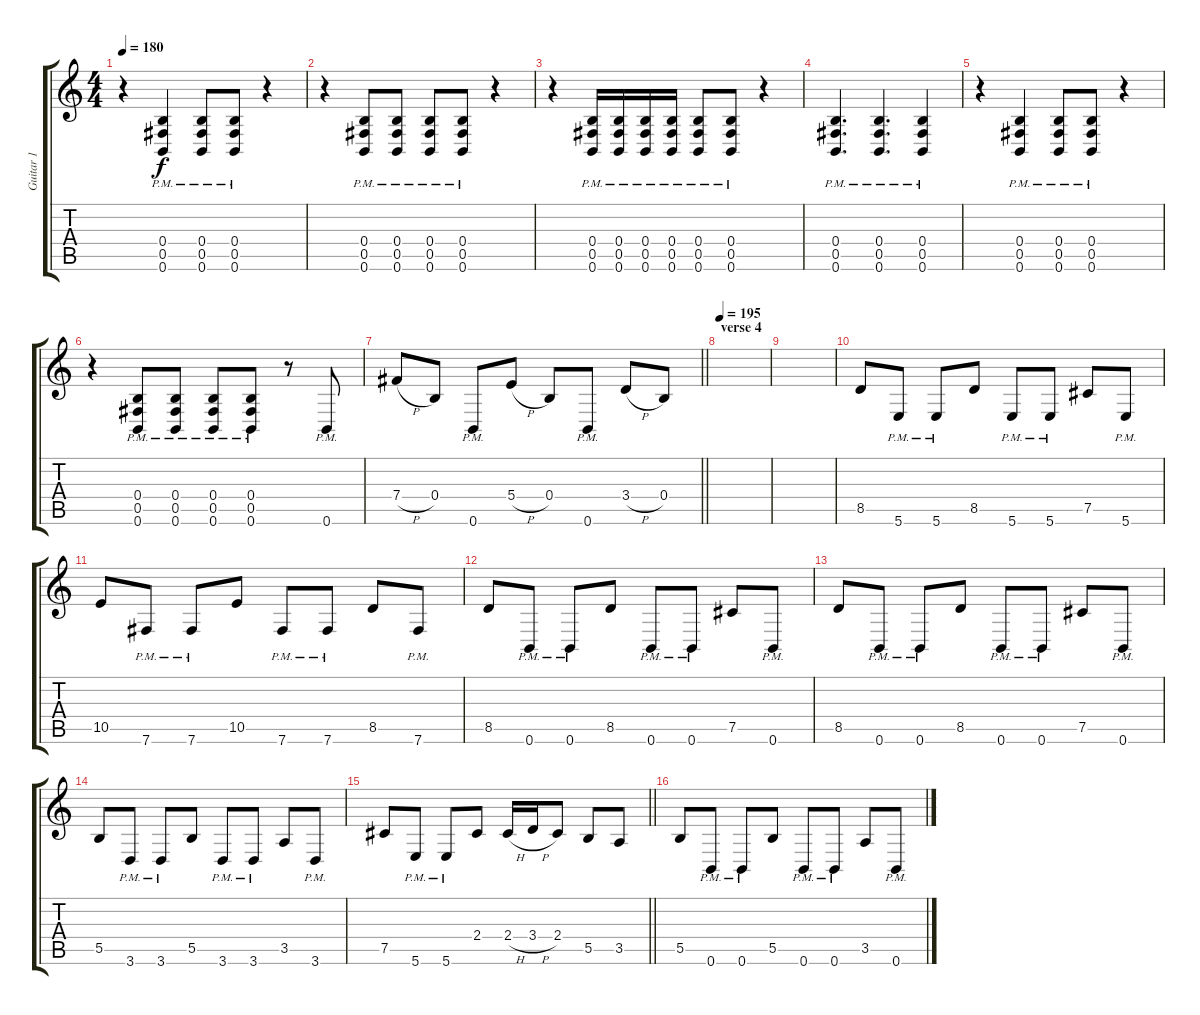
\track ("Guitar 1" "Guitar 1") {instrument distortionguitar}
\staff {score tabs}
\tuning (Db4 Ab3 E3 B2 Gb2 B1) {hide}
\ts (4 4)
\tempo 180
\clef g2
\ks c
r.4{dy f} (0.4{pm} 0.5{pm} 0.6{pm}).4 (0.4{pm} 0.5{pm} 0.6{pm}).8 (0.4{pm} 0.5{pm} 0.6{pm}).8 r.4 |
r.4 (0.4{pm} 0.5{pm} 0.6{pm}).8 (0.4{pm} 0.5{pm} 0.6{pm}).8 (0.4{pm} 0.5{pm} 0.6{pm}).8 (0.4{pm} 0.5{pm} 0.6{pm}).8 r.4 |
r.4 (0.4{pm} 0.5{pm} 0.6{pm}).16 (0.4{pm} 0.5{pm} 0.6{pm}).16 (0.4{pm} 0.5{pm} 0.6{pm}).16 (0.4{pm} 0.5{pm} 0.6{pm}).16 (0.4{pm} 0.5{pm} 0.6{pm}).8 (0.4{pm} 0.5{pm} 0.6{pm}).8 r.4 |
(0.4{pm} 0.5{pm} 0.6{pm}).4{d} (0.4{pm} 0.5{pm} 0.6{pm}).4{d} (0.4{pm} 0.5{pm} 0.6{pm}).4 |
r.4 (0.4{pm} 0.5{pm} 0.6{pm}).4 (0.4{pm} 0.5{pm} 0.6{pm}).8 (0.4{pm} 0.5{pm} 0.6{pm}).8 r.4 |
r.4 (0.4{pm} 0.5{pm} 0.6{pm}).8 (0.4{pm} 0.5{pm} 0.6{pm}).8 (0.4{pm} 0.5{pm} 0.6{pm}).8 (0.4{pm} 0.5{pm} 0.6{pm}).8 r.8 0.6{pm}.8 |
\barLineRight lightlight
7.4{h}.8 0.4.8 0.6{pm}.8 5.4{h}.8 0.4.8 0.6{pm}.8 3.4{h}.8 0.4.8 |
\section ("" "verse 4")
\tempo 195
|
|
8.5.8 5.6{pm}.8 5.6{pm}.8 8.5.8 5.6{pm}.8 5.6{pm}.8 7.5.8 5.6{pm}.8 |
10.5.8 7.6{pm}.8 7.6{pm}.8 10.5.8 7.6{pm}.8 7.6{pm}.8 8.5.8 7.6{pm}.8 |
8.5.8 0.6{pm}.8 0.6{pm}.8 8.5.8 0.6{pm}.8 0.6{pm}.8 7.5.8 0.6{pm}.8 |
8.5.8 0.6{pm}.8 0.6{pm}.8 8.5.8 0.6{pm}.8 0.6{pm}.8 7.5.8 0.6{pm}.8 |
5.5.8 3.6{pm}.8 3.6{pm}.8 5.5.8 3.6{pm}.8 3.6{pm}.8 3.5.8 3.6{pm}.8 |
\barLineRight lightlight
7.5.8 5.6{pm}.8 5.6{pm}.8 2.4.8 2.4{h}.16 3.4{h}.16 2.4.8 5.5.8 3.5.8 |
\section ("" "")
5.5.8 0.6{pm}.8 0.6{pm}.8 5.5.8 0.6{pm}.8 0.6{pm}.8 3.5.8 0.6{pm}.8
